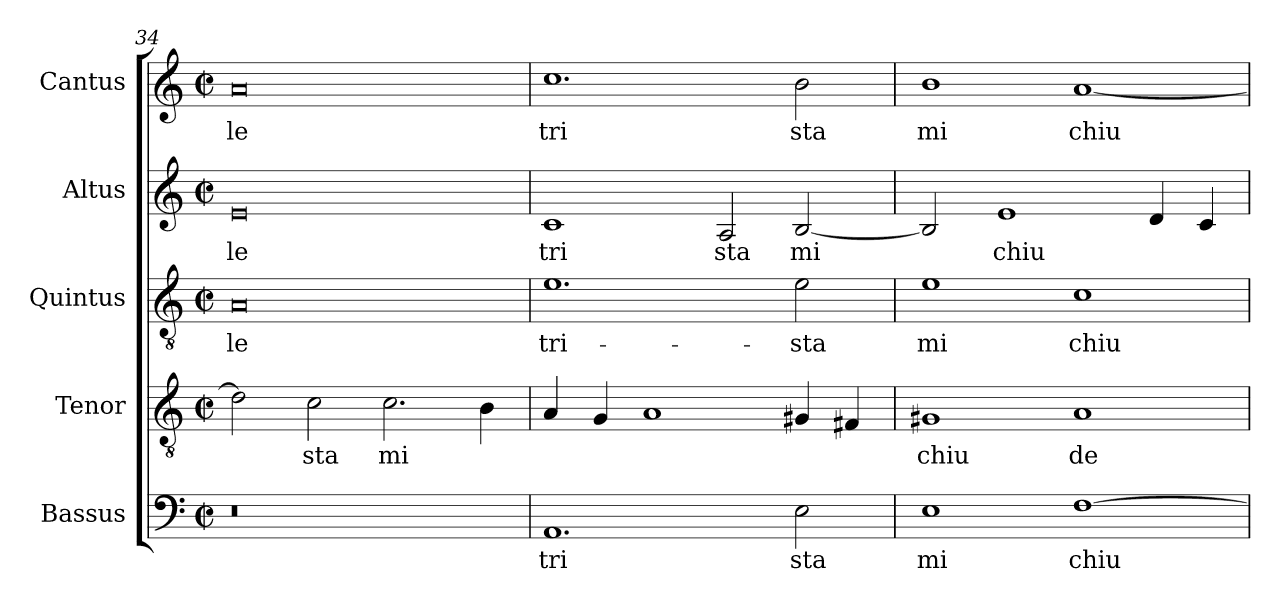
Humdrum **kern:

**kern	**text	**kern	**text	**kern	**text	**kern	**text	**kern	**text
*part5	*part5	*part4	*part4	*part3	*part3	*part2	*part2	*part1	*part1
*staff5	*staff5	*staff4	*staff4	*staff3	*staff3	*staff2	*staff2	*staff1	*staff1
*I"Bassus	*	*I"Tenor	*	*I"Quintus	*	*I"Altus	*	*I"Cantus	*
*clefF4	*	*clefGv2	*	*clefGv2	*	*clefG2	*	*clefG2	*
*k[]	*	*k[]	*	*k[]	*	*k[]	*	*k[]	*
*C:	*	*C:	*	*C:	*	*C:	*	*C:	*
*M2/2	*	*M2/2	*	*M2/2	*	*M2/2	*	*M2/2	*
*met(c|)	*	*met(c|)	*	*met(c|)	*	*met(c|)	*	*met(c|)	*
=34	=34	=34	=34	=34	=34	=34	=34	=34	=34
!	!	!	!LO:LY:b:cj	!	!LO:LY:b:cj	!	!LO:LY:b:cj	!	!LO:LY:b:cj
0r	.	2d\]	--	0A	-le	0e	le	0a	le
!	!	!	!LO:LY:b:cj	!	!	!	!	!	!
.	.	2c\	-sta	.	.	.	.	.	.
!	!	!	!LO:LY:b:cj	!	!	!	!	!	!
.	.	2.c\	mi	.	.	.	.	.	.
!	!	!	!LO:LY:b:cj	!	!	!	!	!	!
.	.	4B\	.	.	.	.	.	.	.
=35	=35	=35	=35	=35	=35	=35	=35	=35	=35
!	!LO:LY:b:cj	!	!LO:LY:b:cj	!	!LO:LY:b:cj	!	!LO:LY:b:cj	!	!LO:LY:b:cj
1.AA	tri	4A/	.	1.e	tri-	1c	tri	1.cc	tri
!	!	!	!LO:LY:b:cj	!	!	!	!	!	!
.	.	4G/	.	.	.	.	.	.	.
!	!	!	!LO:LY:b:cj	!	!	!	!	!	!
.	.	1A	.	.	.	.	.	.	.
!	!	!	!	!	!	!	!LO:LY:b:cj	!	!
.	.	.	.	.	.	2A/	sta	.	.
!	!LO:LY:b:cj	!	!LO:LY:b:cj	!	!LO:LY:b:cj	!	!LO:LY:b:cj	!	!LO:LY:b:cj
2E\	sta	4G#/	.	2e\	-sta	[>2B/	mi	2b\	sta
!	!	!	!LO:LY:b:cj	!	!	!	!	!	!
.	.	4F#/	.	.	.	.	.	.	.
!!LO:PB:g=z
=36	=36	=36	=36	=36	=36	=36	=36	=36	=36
!	!LO:LY:b:cj	!	!LO:LY:b:cj	!	!LO:LY:b:cj	!	!LO:LY:b:cj	!	!LO:LY:b:cj
1E	mi	1G#	chiu	1e	mi	2B/]	.	1b	mi
!	!	!	!	!	!	!	!LO:LY:b:cj	!	!
.	.	.	.	.	.	1e	chiu	.	.
!	!LO:LY:b:cj	!	!LO:LY:b:cj	!	!LO:LY:b:cj	!	!	!	!LO:LY:b:cj
[>1F	chiu-	1A	de	1c	chiu	.	.	[<1a	chiu
!	!	!	!	!	!	!	!LO:LY:b:cj	!	!
.	.	.	.	.	.	4d/	.	.	.
!	!	!	!	!	!	!	!LO:LY:b:cj	!	!
.	.	.	.	.	.	4c/	.	.	.
=	=	=	=	=	=	=	=	=	=
*-	*-	*-	*-	*-	*-	*-	*-	*-	*-
